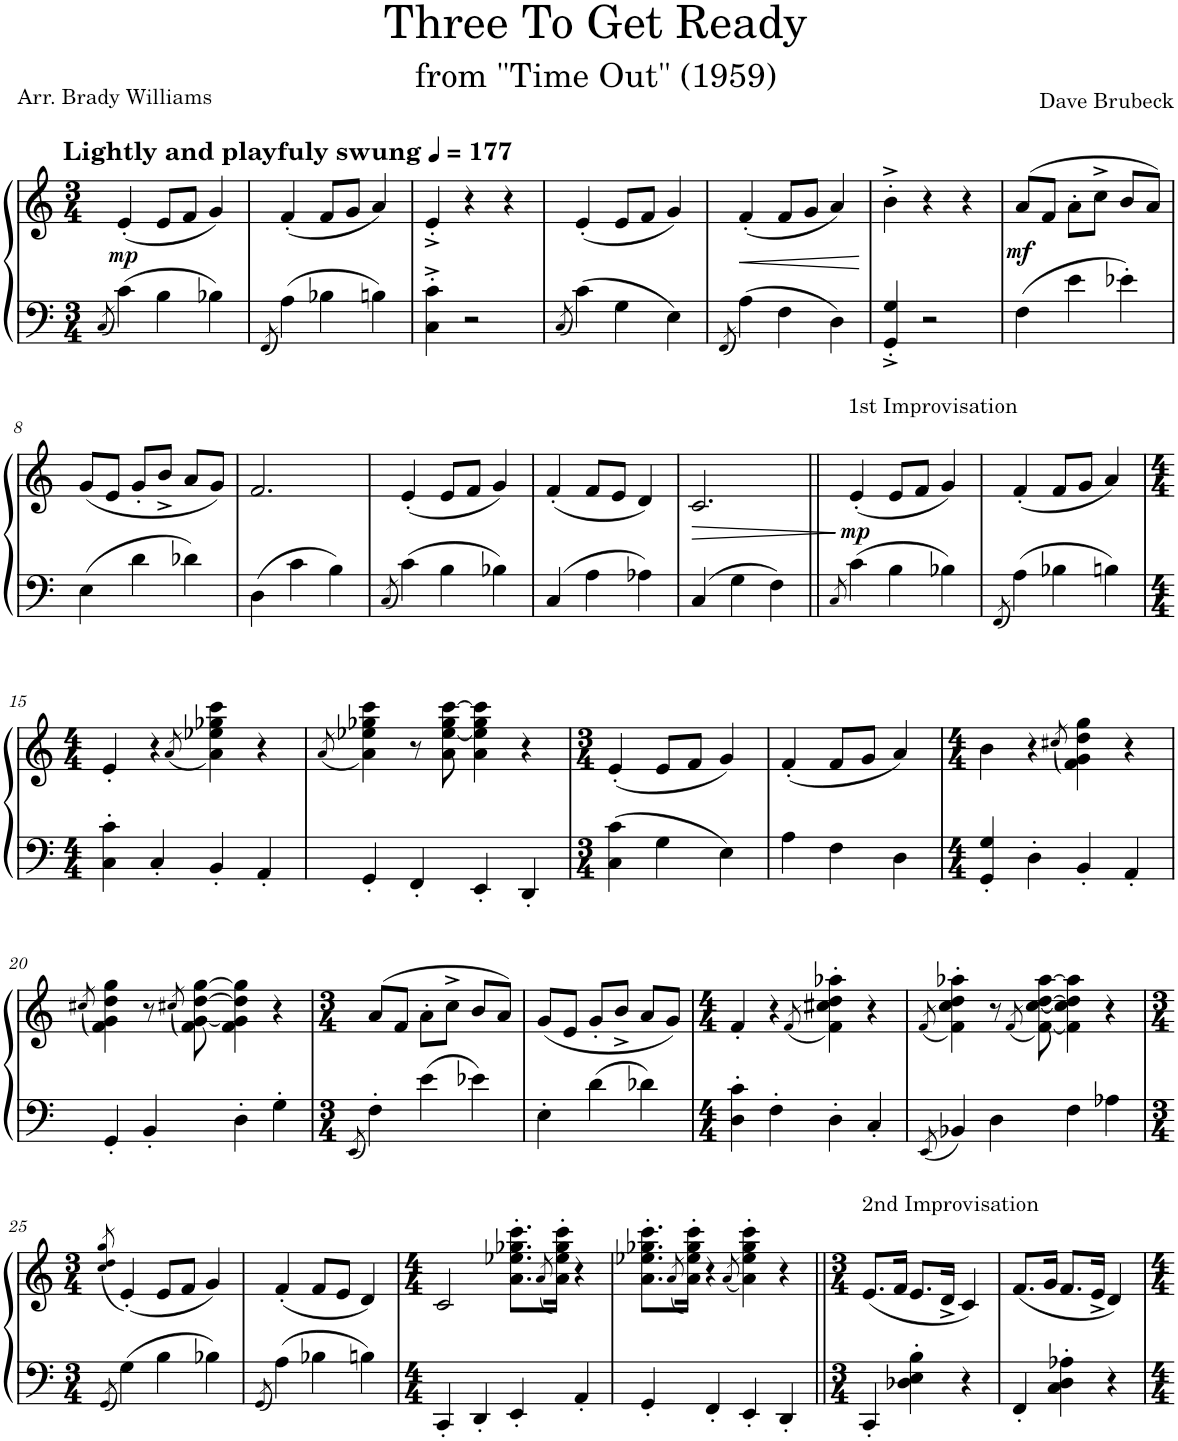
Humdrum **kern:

**kern	**kern	**dynam
*part1	*part1	*part1
*staff2	*staff1	*staff1/2
*I"Piano	*	*
*I'Pno.	*	*
*clefF4	*clefG2	*
*k[]	*k[]	*
*M3/4	*M3/4	*
*MM177	*MM177	*
=1	=1	=1
8qC/	.	.
!	!LO:TX:a:B:t=Lightly and playfuly swung	!
!	!	!LO:DY:b
4c\	(4e'/	mp
4B\	8e/L	.
.	8f/J	.
4B-X\	4g/)	.
=2	=2	=2
8qFF/	.	.
4A\	(4f'/	.
4B-X\	8f/L	.
.	8g/J	.
4Bn\	4a/)	.
=3	=3	=3
4C\'^ 4c\'^	4e'^/	.
2r	4r	.
.	4r	.
=4	=4	=4
8qC/	.	.
4c\	(4e'/	.
4G\	8e/L	.
.	8f/J	.
4E\	4g/)	.
=5	=5	=5
8qFF/	.	.
!	!	!LO:HP:b
4A\	(4f'/	<
4F\	8f/L	.
.	8g/J	.
4D\	4a/)	.
.	.	[
=6	=6	=6
4GG/'^ 4G/'^	4b'^\	.
2r	4r	.
.	4r	.
=7	=7	=7
!	!	!LO:DY:b
4F\	(8a/L	mf
.	8f/J	.
4e\	8a'\L	.
.	8cc^\J	.
4e-X'\	8b/L	.
.	8a/J)	.
!!LO:LB:g=z
=8	=8	=8
4E\	(8g/L	.
.	8e/J	.
4d\	8g'/L	.
.	8b^/J	.
4d-X\	8a/L	.
.	8g/J)	.
=9	=9	=9
4D\	2.f/	.
4c\	.	.
4B\	.	.
=10	=10	=10
8qC/	.	.
4c\	(4e'/	.
4B\	8e/L	.
.	8f/J	.
4B-X\	4g/)	.
=11	=11	=11
4C/	(4f'/	.
4A\	8f/L	.
.	8e/J	.
4A-X\	4d/)	.
=12	=12	=12
!	!	!LO:HP:b
4C/	2.c/	>
4G\	.	.
4F\	.	.
.	.	]
=13||	=13||	=13||
8qC/	.	.
!	!LO:TX:a:t=1st Improvisation	!
!	!	!LO:DY:b
4c\	(4e'/	mp
4B\	8e/L	.
.	8f/J	.
4B-X\	4g/)	.
=14	=14	=14
8qFF/	.	.
4A\	(4f'/	.
4B-X\	8f/L	.
.	8g/J	.
4Bn\	4a/)	.
!!LO:LB:g=z
=15	=15	=15
*M4/4	*M4/4	*
4C\' 4c\'	4e'/	.
4C'/	4r	.
.	(8qa/	.
4BB'/	4a\ 4ee-X\ 4gg-X\ 4ccc\)	.
4AA'/	4r	.
=16	=16	=16
.	(8qa/	.
4GG'/	4a\ 4ee-X\ 4gg-X\ 4ccc\)	.
4FF'/	8r	.
.	8a\ [8ee-\ 8gg-\ [8ccc\	.
4EE'/	4a\ 4ee-\] 4gg-\ 4ccc\]	.
4DD'/	4r	.
=17	=17	=17
*M3/4	*M3/4	*
4C\ 4c\	(4e'/	.
4G\	8e/L	.
.	8f/J	.
4E\	4g/)	.
=18	=18	=18
4A\	(4f'/	.
4F\	8f/L	.
.	8g/J	.
4D\	4a/)	.
=19	=19	=19
*M4/4	*M4/4	*
4GG/' 4G/'	4b\	.
4D'\	4r	.
.	(8qcc#X/	.
4BB'/	4f\ 4g\ 4dd\ 4gg\)	.
4AA'/	4r	.
!!LO:LB:g=z
=20	=20	=20
.	(8qcc#X/	.
4GG'/	4f\ 4g\ 4dd\ 4gg\)	.
4BB'/	8r	.
.	(8qcc#X/	.
.	8f\ [8g\ [8dd\ [8gg\)	.
4D'\	4f\ 4g\] 4dd\] 4gg\]	.
4G'\	4r	.
=21	=21	=21
*M3/4	*M3/4	*
8qEE/	.	.
4F'\	(8a/L	.
.	8f/J	.
4e\	8a'\L	.
.	8cc^\J	.
4e-X\	8b/L	.
.	8a/J)	.
=22	=22	=22
4E'\	(8g/L	.
.	8e/J	.
4d\	8g'/L	.
.	8b^/J	.
4d-X\	8a/L	.
.	8g/J)	.
=23	=23	=23
*M4/4	*M4/4	*
4D\' 4c\'	4f'/	.
4F'\	4r	.
.	(8qf/	.
4D'\	4f\' 4cc#X\' 4dd\' 4aa-X\')	.
4C'/	4r	.
=24	=24	=24
8qEE/	(8qf/	.
4BB-X/	4f\' 4cc\' 4dd\' 4aa-X\')	.
4D\	8r	.
.	(8qf/	.
.	[8f\ [8cc\ [8dd\ [8aa-\)	.
4F\	4f\] 4cc\] 4dd\] 4aa-\]	.
4A-X\	4r	.
!!LO:LB:g=z
=25	=25	=25
*M3/4	*M3/4	*
8qGG/	(8qcc/ 8qdd/ 8qgg/	.
4G\	(4e'/)	.
4B\	8e/L	.
.	8f/J	.
4B-X\	4g/)	.
=26	=26	=26
8qGG/	.	.
4A\	(4f'/	.
4B-X\	8f/L	.
.	8e/J	.
4Bn\	4d/)	.
=27	=27	=27
*M4/4	*M4/4	*
4CC'/	2c/	.
4DD'/	.	.
4EE'/	8.a\' 8.ee-X\' 8.gg-X\' 8.ccc\'L	.
.	(8qa/	.
.	16a\' 16ee-\' 16gg-\' 16ccc\'Jk)	.
4AA'/	4r	.
=28	=28	=28
4GG'/	8.a\' 8.ee-X\' 8.gg-X\' 8.ccc\'L	.
.	(8qa/	.
.	16a\' 16ee-\' 16gg-\' 16ccc\'Jk)	.
4FF'/	4r	.
.	(8qa/	.
4EE'/	4a\' 4ee-\' 4gg-\' 4ccc\')	.
4DD'/	4r	.
=29||	=29||	=29||
*M3/4	*M3/4	*
!	!LO:TX:a:t=2nd Improvisation	!
4CC'/	(8.e/L	.
.	16f/Jk	.
4D-X\' 4E\' 4B\'	8.e/L	.
.	16d^/Jk	.
4r	4c/)	.
=30	=30	=30
4FF'/	(8.f/L	.
.	16g/Jk	.
4C\' 4D\' 4A-X\'	8.f/L	.
.	16e^/Jk	.
4r	4d/)	.
=	=	=
*-	*-	*-
